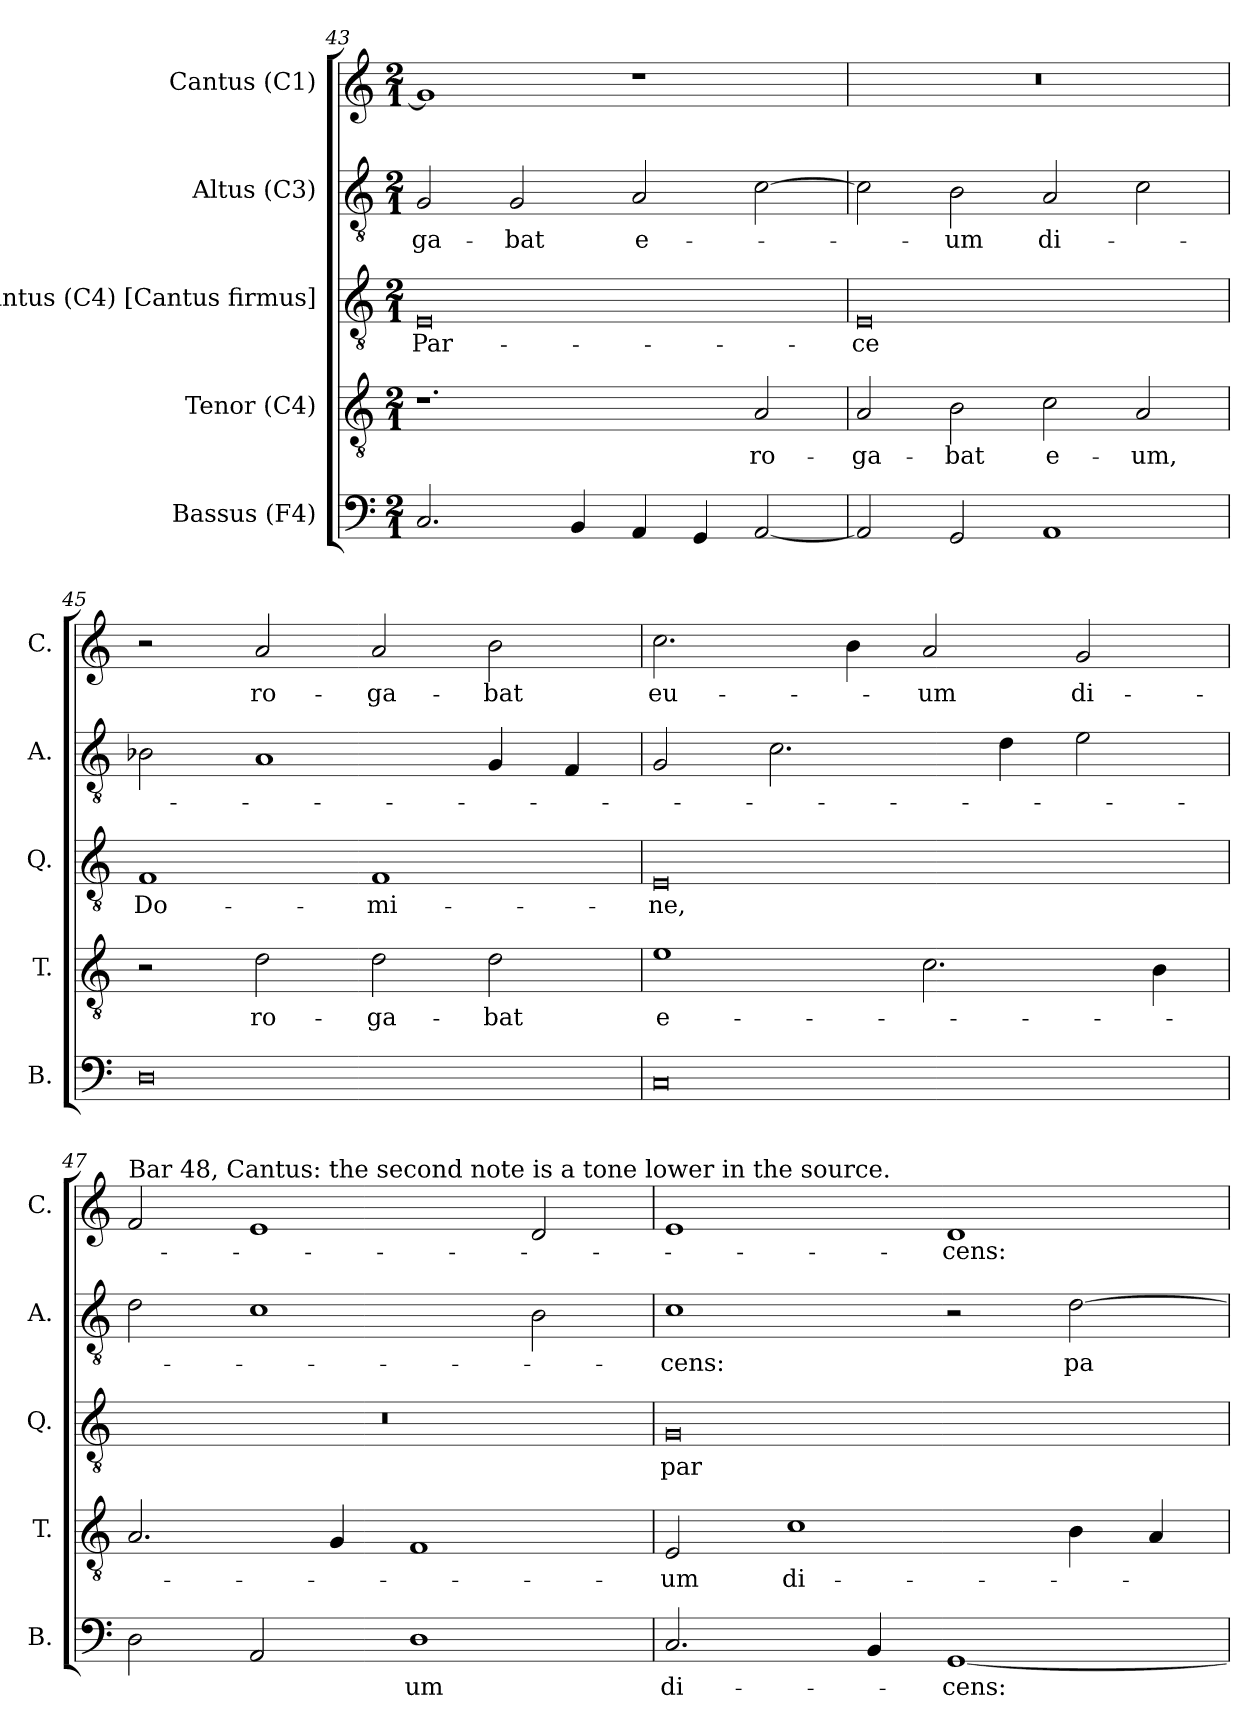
**kern	**text	**kern	**text	**kern	**text	**kern	**text	**kern	**text
*part5	*part5	*part4	*part4	*part3	*part3	*part2	*part2	*part1	*part1
*staff5	*staff5	*staff4	*staff4	*staff3	*staff3	*staff2	*staff2	*staff1	*staff1
*I"Bassus (F4)	*	*I"Tenor (C4)	*	*I"Quintus (C4) [Cantus firmus]	*	*I"Altus (C3)	*	*I"Cantus (C1)	*
*I'B.	*	*I'T.	*	*I'Q.	*	*I'A.	*	*I'C.	*
*clefF4	*	*clefGv2	*	*clefGv2	*	*clefGv2	*	*clefG2	*
*	*	*	*	*ITrd7c12	*	*ITrd7c12	*	*	*
*k[]	*	*k[]	*	*k[]	*	*k[]	*	*k[]	*
*C:	*	*C:	*	*C:	*	*C:	*	*C:	*
*M2/1	*	*M2/1	*	*M2/1	*	*M2/1	*	*M2/1	*
=43	=43	=43	=43	=43	=43	=43	=43	=43	=43
!	!	!	!	!	!LO:LY:b:color=#000000	!	!	!	!
!	!	!	!	!	!	!	!LO:LY:b:color=#000000	!	!
2.Ci/	.	1.r	.	0EEi	Par-	2GGi/	-ga-	1gi]	.
!	!	!	!	!	!	!	!LO:LY:b:color=#000000	!	!
.	.	.	.	.	.	2GGi/	-bat	.	.
4BBi/	.	.	.	.	.	.	.	.	.
!	!	!	!	!	!	!	!LO:LY:b:color=#000000	!	!
4AAi/	.	.	.	.	.	2AAi/	e-	1r	.
4GGi/	.	.	.	.	.	.	.	.	.
!	!	!	!LO:LY:b:color=#000000	!	!	!	!	!	!
[2AAi/	.	2Ai/	ro-	.	.	[2Ci\	.	.	.
=44	=44	=44	=44	=44	=44	=44	=44	=44	=44
!	!	!	!LO:LY:b:color=#000000	!	!	!	!	!	!
!	!	!	!	!	!LO:LY:b:color=#000000	!	!	!LO:N:vis=1	!
2AAi/]	.	2Ai/	-ga-	0EEi	-ce	2Ci\]	.	0r	.
!	!	!	!LO:LY:b:color=#000000	!	!	!	!	!	!
!	!	!	!	!	!	!	!LO:LY:b:color=#000000	!	!
2GGi/	.	2Bi\	-bat	.	.	2BBi\	-um	.	.
!	!	!	!LO:LY:b:color=#000000	!	!	!	!	!	!
!	!	!	!	!	!	!	!LO:LY:b:color=#000000	!	!
1AAi	.	2ci\	e-	.	.	2AAi/	di-	.	.
!	!	!	!LO:LY:b:color=#000000	!	!	!	!	!	!
.	.	2Ai/	-um,	.	.	2Ci\	.	.	.
=45	=45	=45	=45	=45	=45	=45	=45	=45	=45
!	!	!	!	!	!LO:LY:b:color=#000000	!	!	!	!
0Di	.	2r	.	1FFi	Do-	2BB-Xi\	.	2r	.
!	!	!	!LO:LY:b:color=#000000	!	!	!	!	!	!
!	!	!	!	!	!	!	!	!	!LO:LY:b:color=#000000
.	.	2di\	ro-	.	.	1AAi	.	2ai/	ro-
!	!	!	!LO:LY:b:color=#000000	!	!	!	!	!	!
!	!	!	!	!	!LO:LY:b:color=#000000	!	!	!	!
!	!	!	!	!	!	!	!	!	!LO:LY:b:color=#000000
.	.	2di\	-ga-	1FFi	-mi-	.	.	2ai/	-ga-
!	!	!	!LO:LY:b:color=#000000	!	!	!	!	!	!
!	!	!	!	!	!	!	!	!	!LO:LY:b:color=#000000
.	.	2di\	-bat	.	.	4GGi/	.	2bi\	-bat
.	.	.	.	.	.	4FFi/	.	.	.
=46	=46	=46	=46	=46	=46	=46	=46	=46	=46
!	!	!	!LO:LY:b:color=#000000	!	!	!	!	!	!
!	!	!	!	!	!LO:LY:b:color=#000000	!	!	!	!
!	!	!	!	!	!	!	!	!	!LO:LY:b:color=#000000
0Ci	.	1ei	e-	0EEi	-ne,	2GGi/	.	2.cci\	eu-
.	.	.	.	.	.	2.Ci\	.	.	.
.	.	.	.	.	.	.	.	4bi\	.
!	!	!	!	!	!	!	!	!	!LO:LY:b:color=#000000
.	.	2.ci\	.	.	.	.	.	2ai/	-um
.	.	.	.	.	.	4Di\	.	.	.
!	!	!	!	!	!	!	!	!	!LO:LY:b:color=#000000
.	.	.	.	.	.	2Ei\	.	2gi/	di-
.	.	4Bi\	.	.	.	.	.	.	.
!!LO:PB:g=z
=47	=47	=47	=47	=47	=47	=47	=47	=47	=47
!	!	!	!	!	!	!	!	!LO:TX:a:t=Bar 48, Cantus&colon; the second note is a tone lower in the source.	!
!	!	!	!	!LO:N:vis=1	!	!	!	!	!
2Di\	.	2.Ai/	.	0r	.	2Di\	.	2fi/	.
2AAi/	.	.	.	.	.	1Ci	.	1ei	.
.	.	4Gi/	.	.	.	.	.	.	.
!	!LO:LY:b:color=#000000	!	!	!	!	!	!	!	!
1Di	-um	1Fi	.	.	.	.	.	.	.
.	.	.	.	.	.	2BBi\	.	2di/	.
=48	=48	=48	=48	=48	=48	=48	=48	=48	=48
!	!LO:LY:b:color=#000000	!	!	!	!	!	!	!	!
!	!	!	!LO:LY:b:color=#000000	!	!	!	!	!	!
!	!	!	!	!	!LO:LY:b:color=#000000	!	!	!	!
!	!	!	!	!	!	!	!LO:LY:b:color=#000000	!	!
2.Ci/	di-	2Ei/	-um	0GGi	par-	1Ci	-cens:	1ei	.
!	!	!	!LO:LY:b:color=#000000	!	!	!	!	!	!
.	.	1ci	di-	.	.	.	.	.	.
4BBi/	.	.	.	.	.	.	.	.	.
!	!LO:LY:b:color=#000000	!	!	!	!	!	!	!	!
!	!	!	!	!	!	!	!	!	!LO:LY:b:color=#000000
[1GGi	-cens:	.	.	.	.	2r	.	1di	-cens:
!	!	!	!	!	!	!	!LO:LY:b:color=#000000	!	!
.	.	4Bi\	.	.	.	[2Di\	pa-	.	.
.	.	4Ai/	.	.	.	.	.	.	.
=	=	=	=	=	=	=	=	=	=
*-	*-	*-	*-	*-	*-	*-	*-	*-	*-
